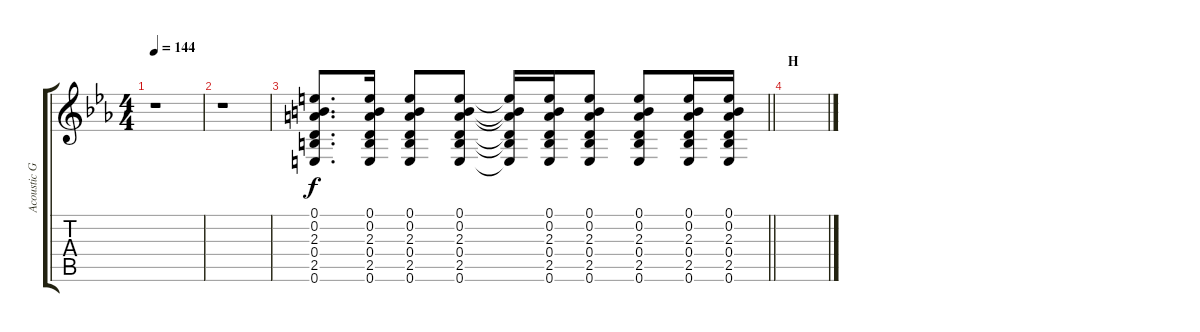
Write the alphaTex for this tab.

\track ("Acoustic Guitar" "Acoustic G") {instrument acousticguitarsteel}
\staff {score tabs}
\tuning (E4 B3 G3 D3 A2 E2) {hide}
\ts (4 4)
\tempo 144
\clef g2
\ks eb
r.1{dy f} |
r.1 |
\barLineRight lightlight
(0.1 0.2 2.3 0.4 2.5 0.6).8{d} (0.1 0.2 2.3 0.4 2.5 0.6).16 (0.1 0.2 2.3 0.4 2.5 0.6).8 (0.1 0.2 2.3 0.4 2.5 0.6).8 (0.1{t} 0.2{t} 2.3{t} 0.4{t} 2.5{t} 0.6{t}).16 (0.1 0.2 2.3 0.4 2.5 0.6).16 (0.1 0.2 2.3 0.4 2.5 0.6).8 (0.1 0.2 2.3 0.4 2.5 0.6).8 (0.1 0.2 2.3 0.4 2.5 0.6).16 (0.1 0.2 2.3 0.4 2.5 0.6).16 |
\section ("" "H")
